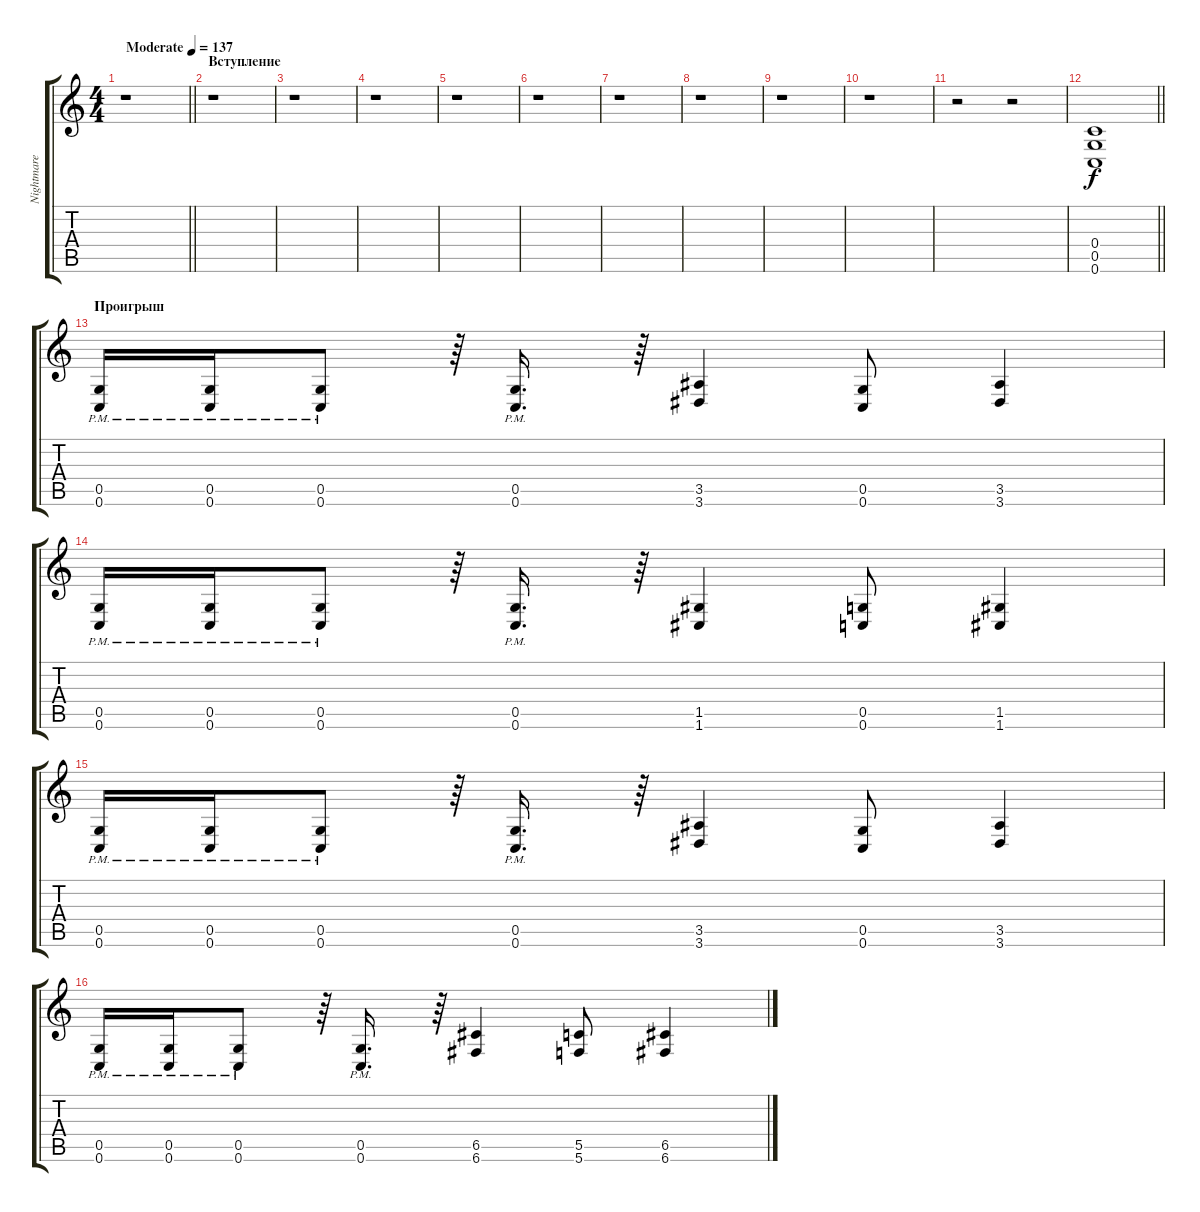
\track ("Nightmare Industries Guitar" "Nightmare ") {instrument distortionguitar}
\staff {score tabs}
\tuning (D4 A3 F3 C3 G2 C2) {hide}
\ts (4 4)
\tempo (137 "Moderate")
\clef g2
\barLineRight lightlight
\ks c
r.1{dy f instrument distortionguitar} |
\section ("" "Вступление")
r.1 |
r.1 |
r.1 |
r.1 |
r.1 |
r.1 |
r.1 |
r.1 |
r.1 |
r.2 r.2{volume 0} |
\barLineRight lightlight
(0.4 0.5 0.6).1{volume 11} |
\section ("" "Проигрыш")
(0.5{pm} 0.6{pm}).16 (0.5{pm} 0.6{pm}).16 (0.5{pm} 0.6{pm}).8 r.64 (0.5{pm} 0.6{pm}).16{d} r.64 (3.5 3.6).4 (0.5 0.6).8 (3.5 3.6).4 |
(0.5{pm} 0.6{pm}).16 (0.5{pm} 0.6{pm}).16 (0.5{pm} 0.6{pm}).8 r.64 (0.5{pm} 0.6{pm}).16{d} r.64 (1.5 1.6).4 (0.5 0.6).8 (1.5 1.6).4 |
(0.5{pm} 0.6{pm}).16 (0.5{pm} 0.6{pm}).16 (0.5{pm} 0.6{pm}).8 r.64 (0.5{pm} 0.6{pm}).16{d} r.64 (3.5 3.6).4 (0.5 0.6).8 (3.5 3.6).4 |
(0.5{pm} 0.6{pm}).16 (0.5{pm} 0.6{pm}).16 (0.5{pm} 0.6{pm}).8 r.64 (0.5{pm} 0.6{pm}).16{d} r.64 (6.5 6.6).4 (5.5 5.6).8 (6.5 6.6).4
